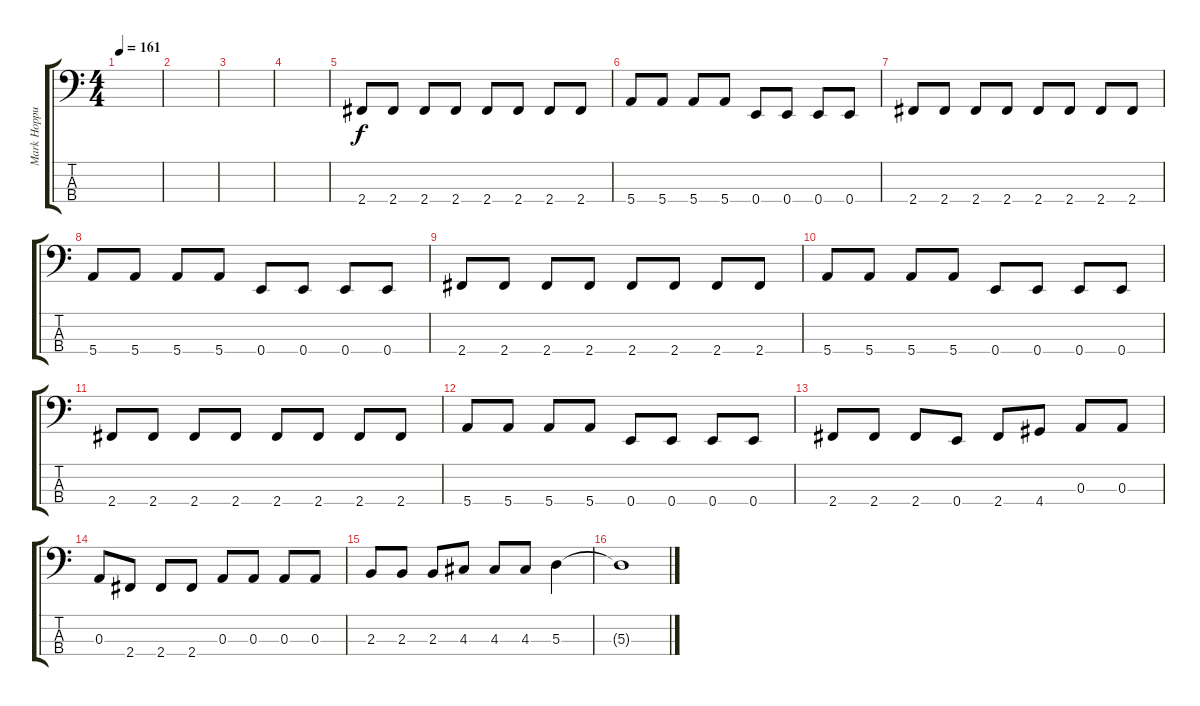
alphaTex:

\track ("Mark Hoppus - Bass" "Mark Hoppu") {instrument electricbasspick}
\staff {score tabs}
\tuning (G2 D2 A1 E1) {hide}
\ts (4 4)
\tempo 161
\clef f4
\ks c
|
|
|
|
2.4.8 2.4.8 2.4.8 2.4.8 2.4.8 2.4.8 2.4.8 2.4.8 |
5.4.8 5.4.8 5.4.8 5.4.8 0.4.8 0.4.8 0.4.8 0.4.8 |
2.4.8 2.4.8 2.4.8 2.4.8 2.4.8 2.4.8 2.4.8 2.4.8 |
5.4.8 5.4.8 5.4.8 5.4.8 0.4.8 0.4.8 0.4.8 0.4.8 |
2.4.8 2.4.8 2.4.8 2.4.8 2.4.8 2.4.8 2.4.8 2.4.8 |
5.4.8 5.4.8 5.4.8 5.4.8 0.4.8 0.4.8 0.4.8 0.4.8 |
2.4.8 2.4.8 2.4.8 2.4.8 2.4.8 2.4.8 2.4.8 2.4.8 |
5.4.8 5.4.8 5.4.8 5.4.8 0.4.8 0.4.8 0.4.8 0.4.8 |
2.4.8 2.4.8 2.4.8 0.4.8 2.4.8 4.4.8 0.3.8 0.3.8 |
0.3.8 2.4.8 2.4.8 2.4.8 0.3.8 0.3.8 0.3.8 0.3.8 |
2.3.8 2.3.8 2.3.8 4.3.8 4.3.8 4.3.8 5.3.4 |
5.3{t}.1
